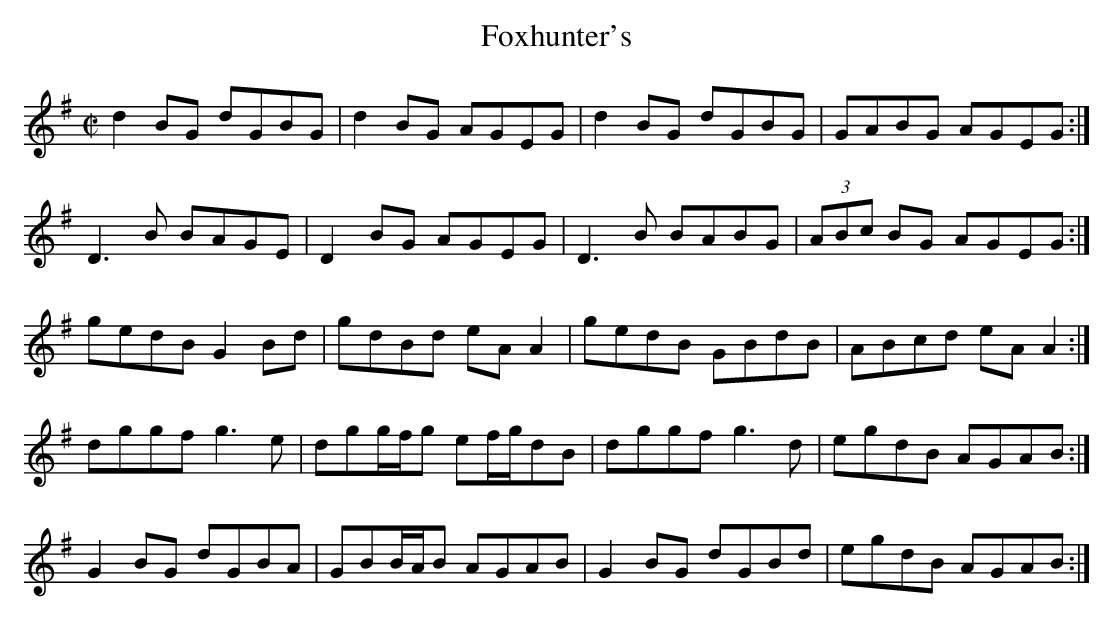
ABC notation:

X:1
T: Foxhunter's
M: C|
L: 1/8
K: G
d2BG dGBG|d2BG AGEG|d2BG dGBG|GABG AGEG :|
D3B BAGE|D2BG AGEG|D3B BABG|(3ABc BG AGEG :|
gedB G2Bd|gdBd eAA2|gedB GBdB|ABcd eAA2 :|
dggf g3e|dgg/f/g ef/g/dB|dggf g3d|egdB AGAB :|
G2BG dGBA|GBB/A/B AGAB|G2BG dGBd|egdB AGAB :|
